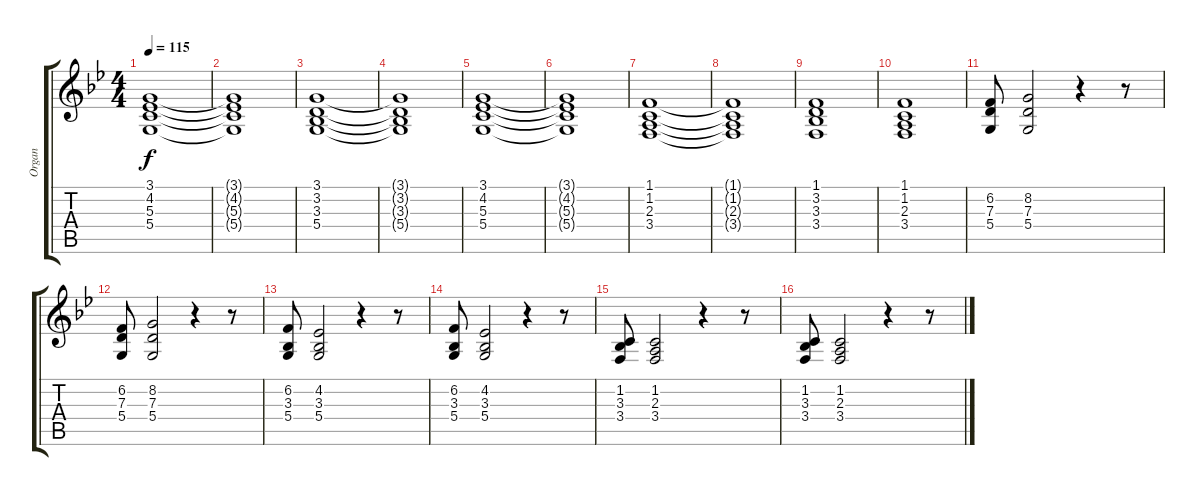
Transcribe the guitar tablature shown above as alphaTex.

\track ("Organ" "Organ") {instrument drawbarorgan}
\staff {score tabs}
\tuning (E4 B3 G3 D3 A2 E2) {hide}
\ts (4 4)
\tempo 115
\clef g2
\ks bb
(3.1 4.2 5.3 5.4).1{dy f} |
(3.1{t} 4.2{t} 5.3{t} 5.4{t}).1 |
(3.1 3.2 3.3 5.4).1 |
(3.1{t} 3.2{t} 3.3{t} 5.4{t}).1 |
(3.1 4.2 5.3 5.4).1 |
(3.1{t} 4.2{t} 5.3{t} 5.4{t}).1 |
(1.1 1.2 2.3 3.4).1 |
(1.1{t} 1.2{t} 2.3{t} 3.4{t}).1 |
(1.1 3.2 3.3 3.4).1 |
(1.1 1.2 2.3 3.4).1 |
(6.2 7.3 5.4).8 (8.2 7.3 5.4).2 r.4 r.8 |
(6.2 7.3 5.4).8 (8.2 7.3 5.4).2 r.4 r.8 |
(6.2 3.3 5.4).8 (4.2 3.3 5.4).2 r.4 r.8 |
(6.2 3.3 5.4).8 (4.2 3.3 5.4).2 r.4 r.8 |
(1.2 3.3 3.4).8 (1.2 2.3 3.4).2 r.4 r.8 |
(1.2 3.3 3.4).8 (1.2 2.3 3.4).2 r.4 r.8
